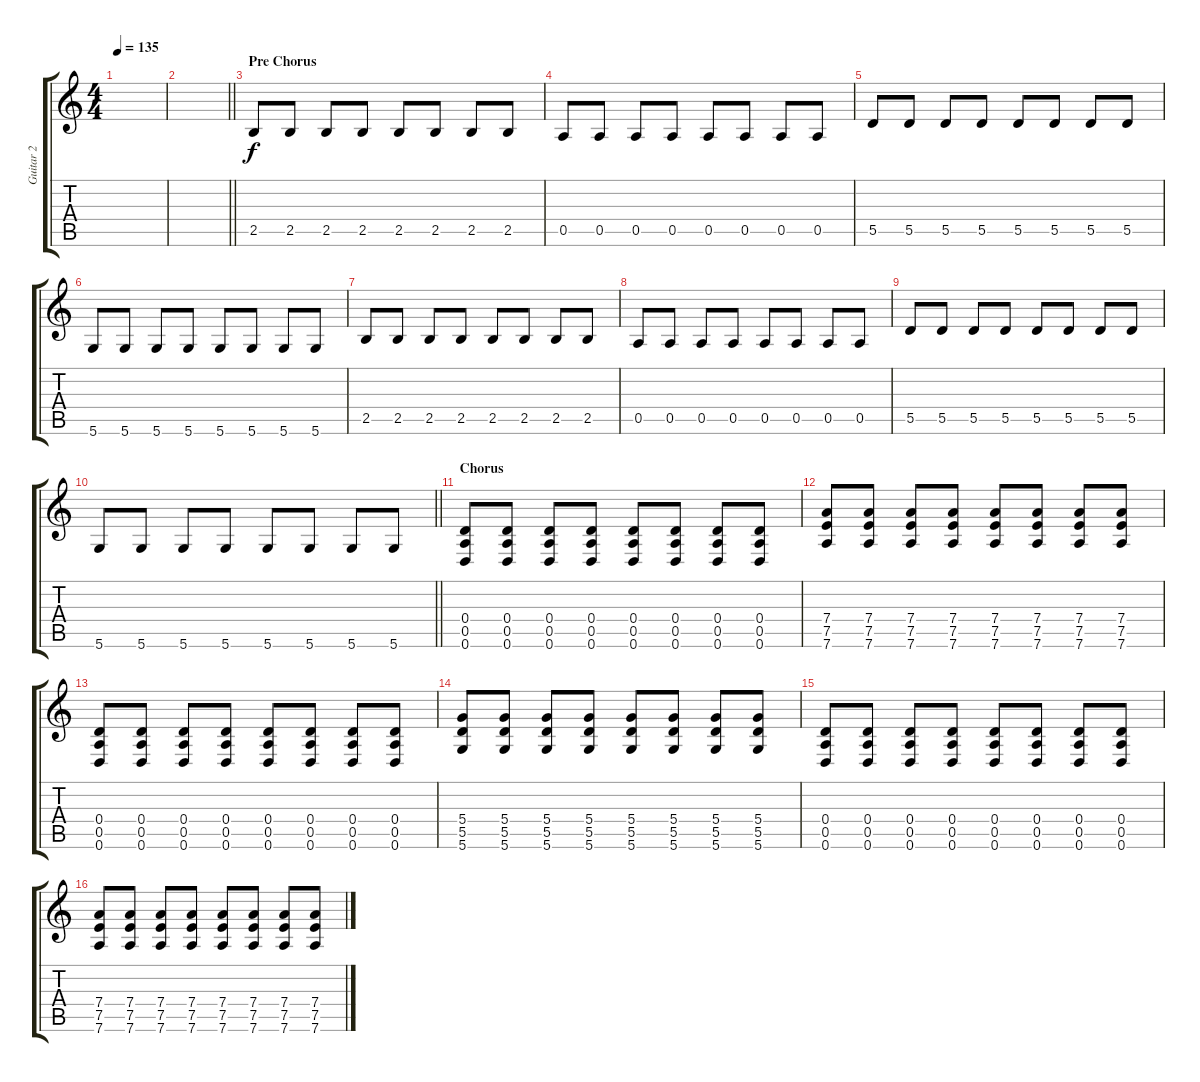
\track ("Guitar 2" "Guitar 2") {instrument distortionguitar}
\staff {score tabs}
\tuning (E4 B3 G3 D3 A2 D2) {hide}
\ts (4 4)
\tempo 135
\clef g2
\ks c
|
\barLineRight lightlight
|
\section ("" "Pre Chorus")
2.5.8 2.5.8 2.5.8 2.5.8 2.5.8 2.5.8 2.5.8 2.5.8 |
0.5.8 0.5.8 0.5.8 0.5.8 0.5.8 0.5.8 0.5.8 0.5.8 |
5.5.8 5.5.8 5.5.8 5.5.8 5.5.8 5.5.8 5.5.8 5.5.8 |
5.6.8 5.6.8 5.6.8 5.6.8 5.6.8 5.6.8 5.6.8 5.6.8 |
2.5.8 2.5.8 2.5.8 2.5.8 2.5.8 2.5.8 2.5.8 2.5.8 |
0.5.8 0.5.8 0.5.8 0.5.8 0.5.8 0.5.8 0.5.8 0.5.8 |
5.5.8 5.5.8 5.5.8 5.5.8 5.5.8 5.5.8 5.5.8 5.5.8 |
\barLineRight lightlight
5.6.8 5.6.8 5.6.8 5.6.8 5.6.8 5.6.8 5.6.8 5.6.8 |
\section ("" "Chorus")
(0.4 0.5 0.6).8 (0.4 0.5 0.6).8 (0.4 0.5 0.6).8 (0.4 0.5 0.6).8 (0.4 0.5 0.6).8 (0.4 0.5 0.6).8 (0.4 0.5 0.6).8 (0.4 0.5 0.6).8 |
(7.4 7.5 7.6).8 (7.4 7.5 7.6).8 (7.4 7.5 7.6).8 (7.4 7.5 7.6).8 (7.4 7.5 7.6).8 (7.4 7.5 7.6).8 (7.4 7.5 7.6).8 (7.4 7.5 7.6).8 |
(0.4 0.5 0.6).8 (0.4 0.5 0.6).8 (0.4 0.5 0.6).8 (0.4 0.5 0.6).8 (0.4 0.5 0.6).8 (0.4 0.5 0.6).8 (0.4 0.5 0.6).8 (0.4 0.5 0.6).8 |
(5.4 5.5 5.6).8 (5.4 5.5 5.6).8 (5.4 5.5 5.6).8 (5.4 5.5 5.6).8 (5.4 5.5 5.6).8 (5.4 5.5 5.6).8 (5.4 5.5 5.6).8 (5.4 5.5 5.6).8 |
(0.4 0.5 0.6).8 (0.4 0.5 0.6).8 (0.4 0.5 0.6).8 (0.4 0.5 0.6).8 (0.4 0.5 0.6).8 (0.4 0.5 0.6).8 (0.4 0.5 0.6).8 (0.4 0.5 0.6).8 |
(7.4 7.5 7.6).8 (7.4 7.5 7.6).8 (7.4 7.5 7.6).8 (7.4 7.5 7.6).8 (7.4 7.5 7.6).8 (7.4 7.5 7.6).8 (7.4 7.5 7.6).8 (7.4 7.5 7.6).8
